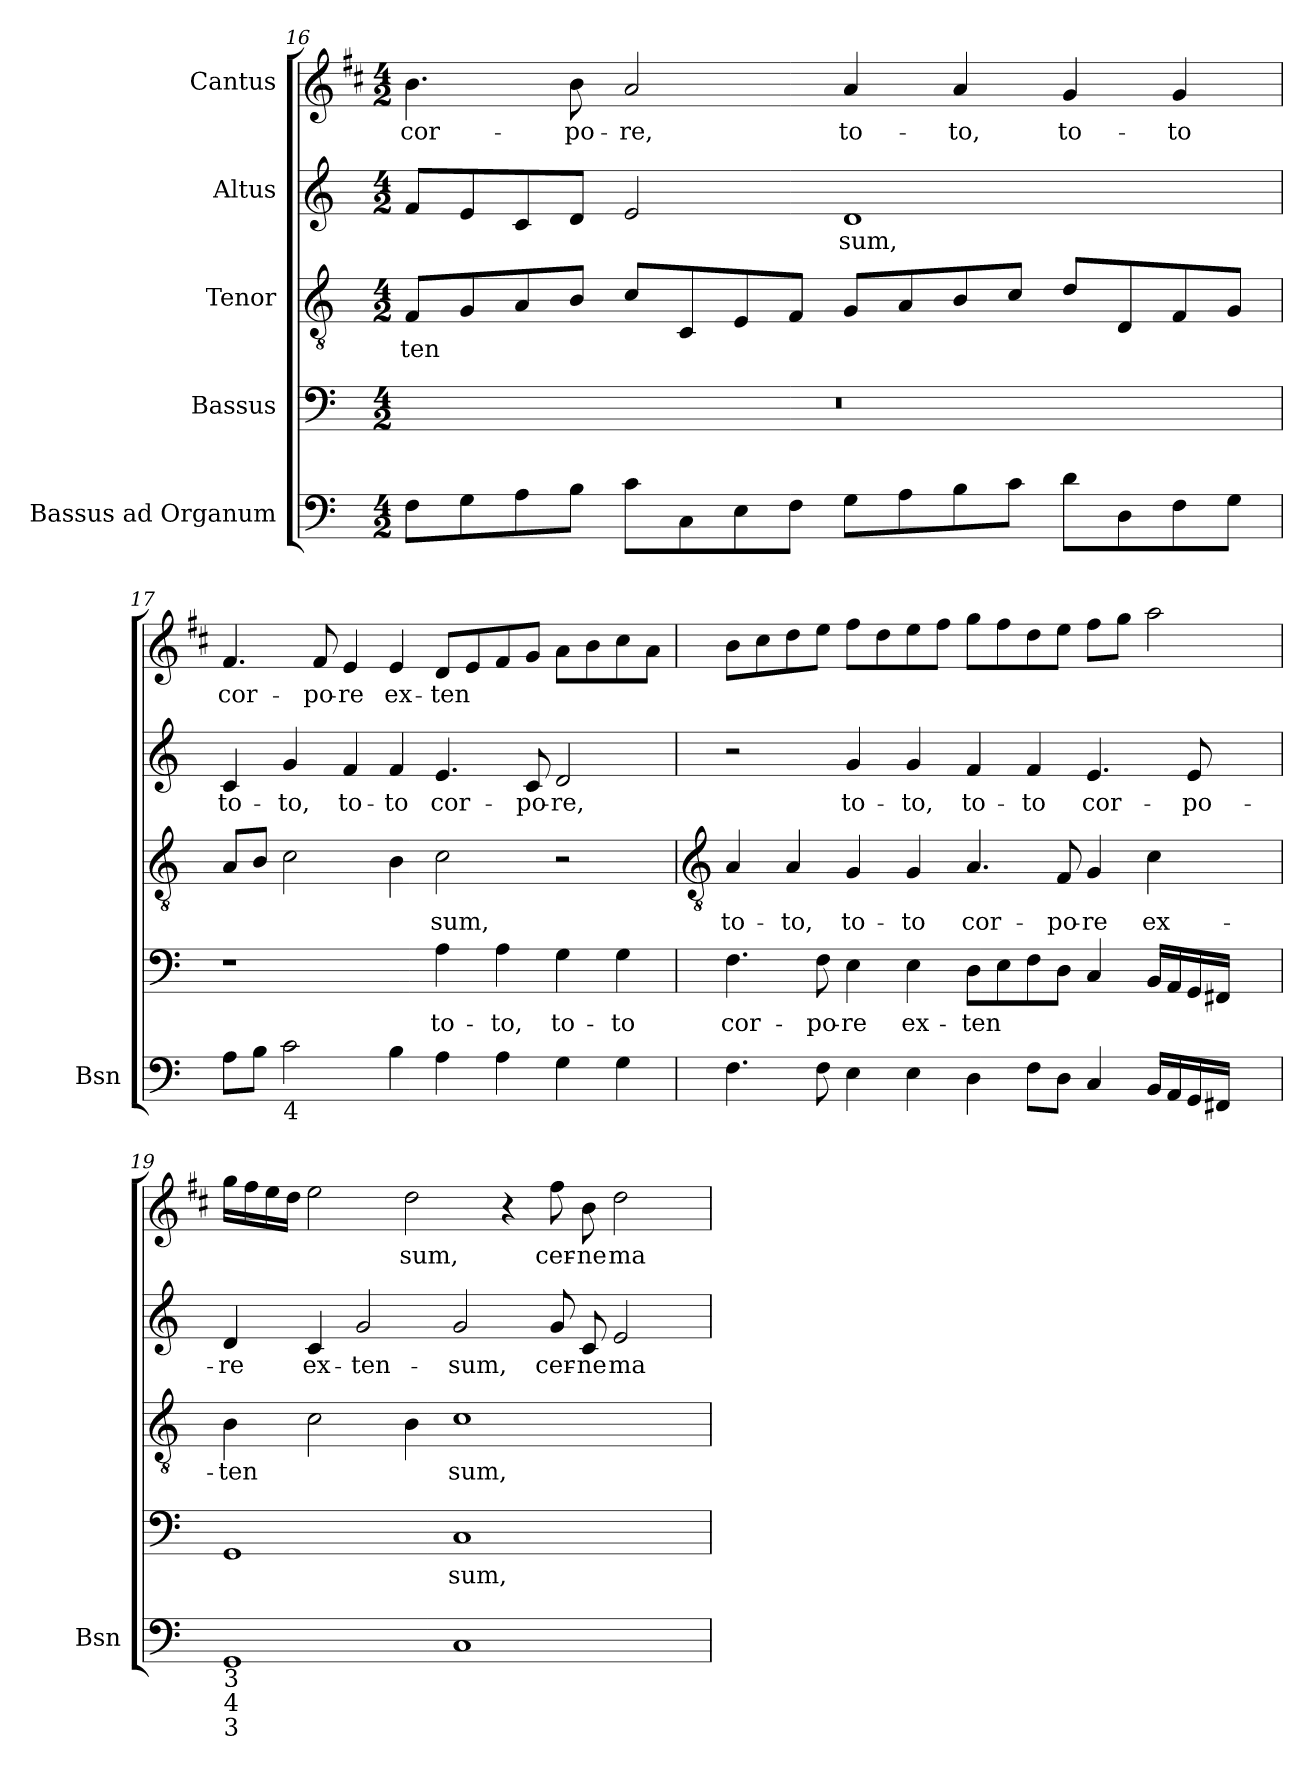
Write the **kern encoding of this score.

**kern	**kern	**text	**kern	**text	**kern	**text	**kern	**text
*part5	*part4	*part4	*part3	*part3	*part2	*part2	*part1	*part1
*staff5	*staff4	*staff4	*staff3	*staff3	*staff2	*staff2	*staff1	*staff1
*I"Bassus ad Organum	*I"Bassus	*	*I"Tenor	*	*I"Altus	*	*I"Cantus	*
*I'Bsn	*	*	*	*	*	*	*	*
*clefF4	*clefF4	*	*clefGv2	*	*clefG2	*	*clefG2	*
*	*	*	*	*	*	*	*ITrd1c2	*
*k[]	*k[]	*	*k[]	*	*k[]	*	*k[]	*
*C:	*C:	*	*C:	*	*C:	*	*C:	*
*M4/2	*M4/2	*	*M4/2	*	*M4/2	*	*M4/2	*
=16	=16	=16	=16	=16	=16	=16	=16	=16
!	!	!	!	!LO:LY:b	!	!	!	!LO:LY:b
8FL	0r	.	8FL	-ten	8fL	.	4.a	cor-
8G	.	.	8G	.	8e	.	.	.
8A	.	.	8A	.	8c	.	.	.
!	!	!	!	!	!	!	!	!LO:LY:b
8BJ	.	.	8BJ	.	8dJ	.	8a	-po-
!	!	!	!	!	!	!	!	!LO:LY:b
8cL	.	.	8cL	.	2e	.	2g	-re,
8C	.	.	8C	.	.	.	.	.
8E	.	.	8E	.	.	.	.	.
8FJ	.	.	8FJ	.	.	.	.	.
!	!	!	!	!	!	!LO:LY:b	!	!LO:LY:b
8GL	.	.	8GL	.	1d	sum,	4g	to-
8A	.	.	8A	.	.	.	.	.
!	!	!	!	!	!	!	!	!LO:LY:b
8B	.	.	8B	.	.	.	4g	-to,
8cJ	.	.	8cJ	.	.	.	.	.
!	!	!	!	!	!	!	!	!LO:LY:b
8dL	.	.	8dL	.	.	.	4f	to-
8D	.	.	8D	.	.	.	.	.
!	!	!	!	!	!	!	!	!LO:LY:b
8F	.	.	8F	.	.	.	4f	-to
8GJ	.	.	8GJ	.	.	.	.	.
=17	=17	=17	=17	=17	=17	=17	=17	=17
!	!	!	!	!	!	!LO:LY:b	!	!LO:LY:b
8AL	1r	.	8AL	.	4c	to-	4.e	cor-
8BJ	.	.	8BJ	.	.	.	.	.
!LO:TX:b:t=4	!	!	!	!	!	!	!	!
!	!	!	!	!	!	!LO:LY:b	!	!
2c	.	.	2c	.	4g	-to,	.	.
!	!	!	!	!	!	!	!	!LO:LY:b
.	.	.	.	.	.	.	8e	-po-
!	!	!	!	!	!	!LO:LY:b	!	!LO:LY:b
.	.	.	.	.	4f	to-	4d	-re
!	!	!	!	!	!	!LO:LY:b	!	!LO:LY:b
4B	.	.	4B	.	4f	-to	4d	ex-
!	!	!LO:LY:b	!	!LO:LY:b	!	!LO:LY:b	!	!LO:LY:b
4A	4A	to-	2c	sum,	4.e	cor-	8cL	-ten
.	.	.	.	.	.	.	8d	.
!	!	!LO:LY:b	!	!	!	!	!	!
4A	4A	-to,	.	.	.	.	8e	.
!	!	!	!	!	!	!LO:LY:b	!	!
.	.	.	.	.	8c	-po-	8fJ	.
!	!	!LO:LY:b	!	!	!	!LO:LY:b	!	!
4G	4G	to-	2r	.	2d	-re,	8gL	.
.	.	.	.	.	.	.	8a	.
!	!	!LO:LY:b	!	!	!	!	!	!
4G	4G	-to	.	.	.	.	8b	.
.	.	.	.	.	.	.	8gJ	.
!!LO:LB:g=z
=18	=18	=18	=18	=18	=18	=18	=18	=18
*	*	*	*clefGv2	*	*	*	*	*
!	!	!LO:LY:b	!	!LO:LY:b	!	!	!	!
4.F	4.F	cor-	4A	to-	2r	.	8aL	.
.	.	.	.	.	.	.	8b	.
!	!	!	!	!LO:LY:b	!	!	!	!
.	.	.	4A	-to,	.	.	8cc	.
!	!	!LO:LY:b	!	!	!	!	!	!
8F	8F	-po-	.	.	.	.	8ddJ	.
!	!	!LO:LY:b	!	!LO:LY:b	!	!LO:LY:b	!	!
4E	4E	-re	4G	to-	4g	to-	8eeL	.
.	.	.	.	.	.	.	8cc	.
!	!	!LO:LY:b	!	!LO:LY:b	!	!LO:LY:b	!	!
4E	4E	ex-	4G	-to	4g	-to,	8dd	.
.	.	.	.	.	.	.	8eeJ	.
!	!	!LO:LY:b	!	!LO:LY:b	!	!LO:LY:b	!	!
4D	8DL	-ten	4.A	cor-	4f	to-	8ffL	.
.	8E	.	.	.	.	.	8ee	.
!	!	!	!	!	!	!LO:LY:b	!	!
8FL	8F	.	.	.	4f	-to	8cc	.
!	!	!	!	!LO:LY:b	!	!	!	!
8DJ	8DJ	.	8F	-po-	.	.	8ddJ	.
!	!	!	!	!LO:LY:b	!	!LO:LY:b	!	!
4C	4C	.	4G	-re	4.e	cor-	8eeL	.
.	.	.	.	.	.	.	8ffJ	.
!	!	!	!	!LO:LY:b	!	!	!	!
16BBLL	16BBLL	.	4c	ex-	.	.	2gg	.
16AA	16AA	.	.	.	.	.	.	.
!	!	!	!	!	!	!LO:LY:b	!	!
16GG	16GG	.	.	.	8e	-po-	.	.
16FF#XJJ	16FF#XJJ	.	.	.	.	.	.	.
4ryy	4ryy	.	4ryy	.	4ryy	.	.	.
=19	=19	=19	=19	=19	=19	=19	=19	=19
!LO:TX:b:t=3	!	!	!	!	!	!	!	!
!LO:TX:b:t=4	!	!	!	!	!	!	!	!
!LO:TX:b:t=3	!	!	!	!	!	!	!	!
!	!	!	!	!LO:LY:b	!	!LO:LY:b	!	!
1GG	1GG	.	4B	-ten	4d	-re	16ffLL	.
.	.	.	.	.	.	.	16ee	.
.	.	.	.	.	.	.	16dd	.
.	.	.	.	.	.	.	16ccJJ	.
!	!	!	!	!	!	!LO:LY:b	!	!
.	.	.	2c	.	4c	ex-	2dd	.
!	!	!	!	!	!	!LO:LY:b	!	!
.	.	.	.	.	2g	-ten-	.	.
!	!	!	!	!	!	!	!	!LO:LY:b
.	.	.	4B	.	.	.	2cc	sum,
!	!	!LO:LY:b	!	!LO:LY:b	!	!LO:LY:b	!	!
1C	1C	sum,	1c	sum,	2g	-sum,	.	.
.	.	.	.	.	.	.	4r	.
!	!	!	!	!	!	!LO:LY:b	!	!LO:LY:b
.	.	.	.	.	8g	cer-	8ee	cer-
!	!	!	!	!	!	!LO:LY:b	!	!LO:LY:b
.	.	.	.	.	8c	-ne	8a	-ne
!	!	!	!	!	!	!LO:LY:b	!	!LO:LY:b
.	.	.	.	.	2e	ma	2cc	ma-
4ryy	4ryy	.	4ryy	.	.	.	.	.
=	=	=	=	=	=	=	=	=
*-	*-	*-	*-	*-	*-	*-	*-	*-
